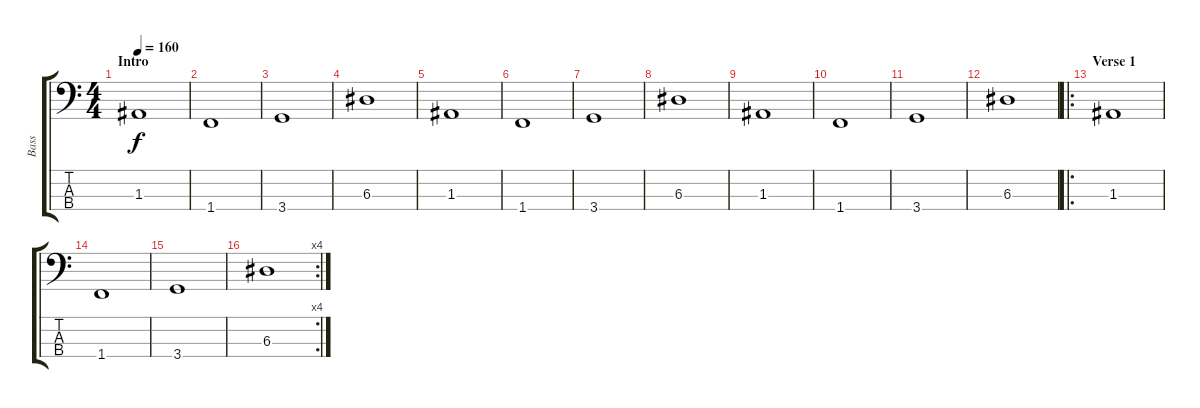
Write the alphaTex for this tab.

\track ("Bass" "Bass") {instrument electricbassfinger}
\staff {score tabs}
\tuning (G2 D2 A1 E1) {hide}
\ts (4 4)
\section ("" "Intro")
\tempo 160
\clef f4
\ks c
1.3.1{dy f instrument electricbassfinger} |
1.4.1 |
3.4.1 |
6.3.1 |
1.3.1 |
1.4.1 |
3.4.1 |
6.3.1 |
1.3.1 |
1.4.1 |
3.4.1 |
6.3.1 |
\ro
\section ("" "Verse 1")
1.3.1 |
1.4.1 |
3.4.1 |
\rc 4
6.3.1
